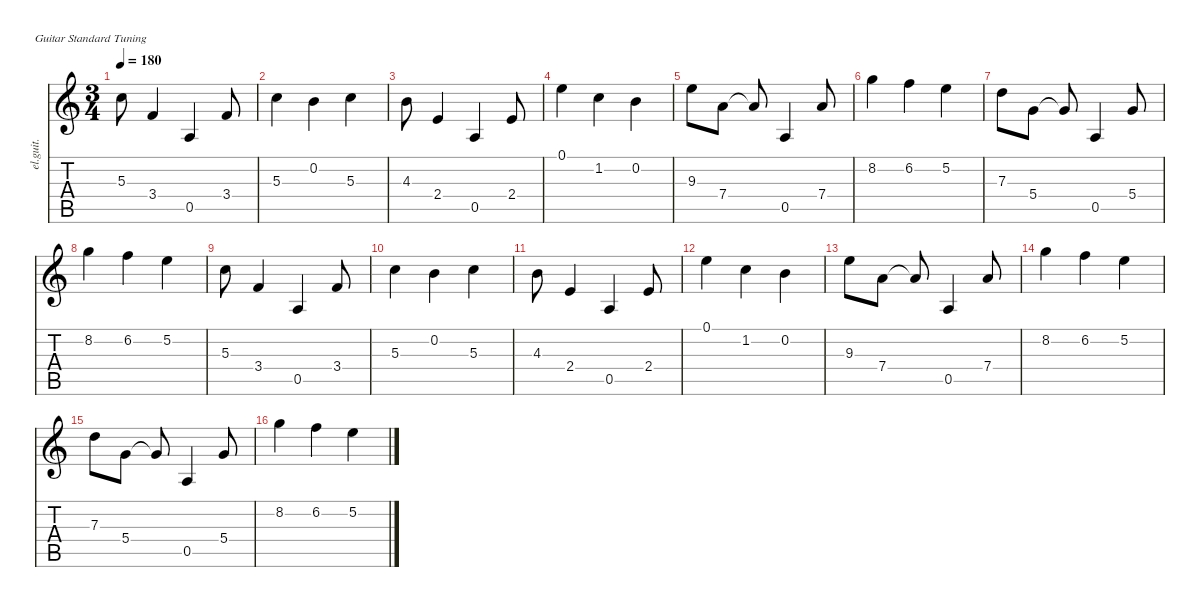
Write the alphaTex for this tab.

\defaultSystemsLayout 4
\hideDynamics
\bracketExtendMode nobrackets
\track ("leo" "el.guit.") {instrument electricguitarclean}
\staff {score tabs}
\tuning (E4 B3 G3 D3 A2 E2)
\ts (3 4)
\tempo 180
\clef g2
\ks c
5.3.8{dy f beam Down} 3.4.4{beam Up} 0.5.4{beam Up} 3.4.8{beam Up} |
5.3.4{beam Down} 0.2.4{beam Down} 5.3.4{beam Down} |
4.3.8{beam Down} 2.4.4{beam Up} 0.5.4{beam Up} 2.4.8{beam Up} |
0.1.4{beam Down} 1.2.4{beam Down} 0.2.4{beam Down} |
9.3.8{beam Down} 7.4.8{beam Down} 7.4{t}.8{beam Up} 0.5.4{beam Up} 7.4.8{beam Up} |
8.2.4{beam Down} 6.2.4{beam Down} 5.2.4{beam Down} |
7.3.8{beam Down} 5.4.8{beam Down} 5.4{t}.8{beam Up} 0.5.4{beam Up} 5.4.8{beam Up} |
8.2.4{beam Down} 6.2.4{beam Down} 5.2.4{beam Down} |
5.3.8{beam Down} 3.4.4{beam Up} 0.5.4{beam Up} 3.4.8{beam Up} |
5.3.4{beam Down} 0.2.4{beam Down} 5.3.4{beam Down} |
4.3.8{beam Down} 2.4.4{beam Up} 0.5.4{beam Up} 2.4.8{beam Up} |
0.1.4{beam Down} 1.2.4{beam Down} 0.2.4{beam Down} |
9.3.8{beam Down} 7.4.8{beam Down} 7.4{t}.8{beam Up} 0.5.4{beam Up} 7.4.8{beam Up} |
8.2.4{beam Down} 6.2.4{beam Down} 5.2.4{beam Down} |
7.3.8{beam Down} 5.4.8{beam Down} 5.4{t}.8{beam Up} 0.5.4{beam Up} 5.4.8{beam Up} |
8.2.4{beam Down} 6.2.4{beam Down} 5.2.4{beam Down}
